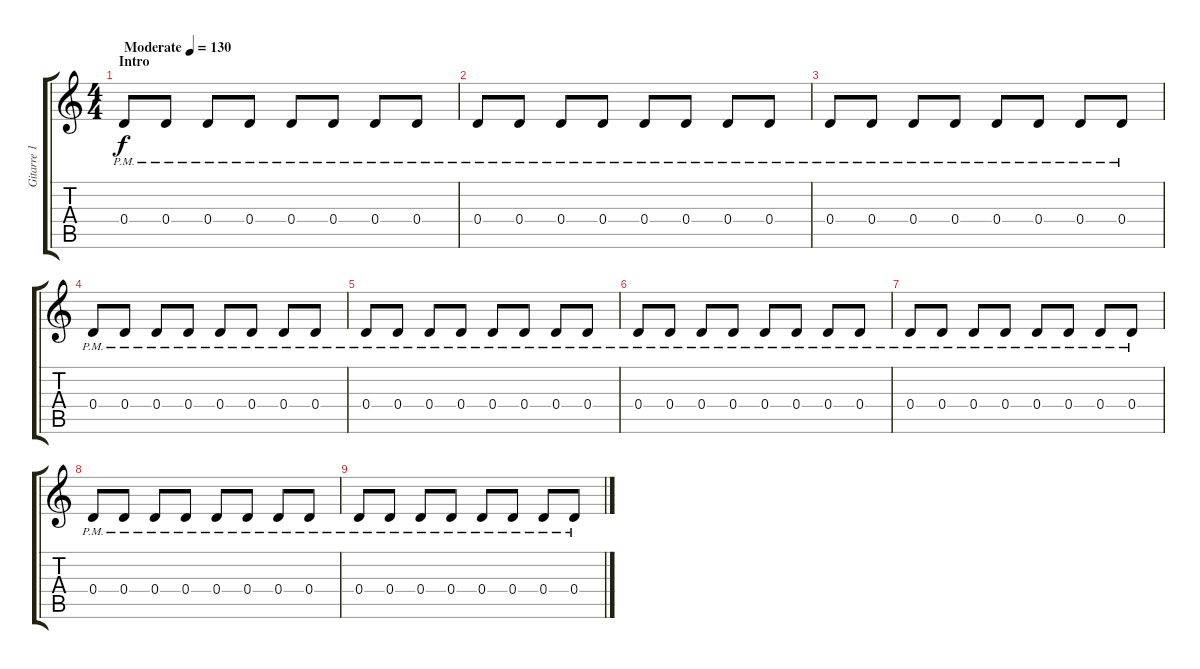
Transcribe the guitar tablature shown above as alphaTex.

\track ("Gitarre 1" "Gitarre 1") {instrument distortionguitar}
\staff {score tabs}
\tuning (E4 B3 G3 D3 A2 E2) {hide}
\ts (4 4)
\section ("" "Intro")
\tempo (130 "Moderate")
\clef g2
\ks c
0.4{pm}.8{dy f instrument distortionguitar} 0.4{pm}.8 0.4{pm}.8 0.4{pm}.8 0.4{pm}.8 0.4{pm}.8 0.4{pm}.8 0.4{pm}.8 |
0.4{pm}.8 0.4{pm}.8 0.4{pm}.8 0.4{pm}.8 0.4{pm}.8 0.4{pm}.8 0.4{pm}.8 0.4{pm}.8 |
0.4{pm}.8 0.4{pm}.8 0.4{pm}.8 0.4{pm}.8 0.4{pm}.8 0.4{pm}.8 0.4{pm}.8 0.4{pm}.8 |
0.4{pm}.8 0.4{pm}.8 0.4{pm}.8 0.4{pm}.8 0.4{pm}.8 0.4{pm}.8 0.4{pm}.8 0.4{pm}.8 |
0.4{pm}.8 0.4{pm}.8 0.4{pm}.8 0.4{pm}.8 0.4{pm}.8 0.4{pm}.8 0.4{pm}.8 0.4{pm}.8 |
0.4{pm}.8 0.4{pm}.8 0.4{pm}.8 0.4{pm}.8 0.4{pm}.8 0.4{pm}.8 0.4{pm}.8 0.4{pm}.8 |
0.4{pm}.8 0.4{pm}.8 0.4{pm}.8 0.4{pm}.8 0.4{pm}.8 0.4{pm}.8 0.4{pm}.8 0.4{pm}.8 |
0.4{pm}.8 0.4{pm}.8 0.4{pm}.8 0.4{pm}.8 0.4{pm}.8 0.4{pm}.8 0.4{pm}.8 0.4{pm}.8 |
0.4{pm}.8 0.4{pm}.8 0.4{pm}.8 0.4{pm}.8 0.4{pm}.8 0.4{pm}.8 0.4{pm}.8 0.4{pm}.8
